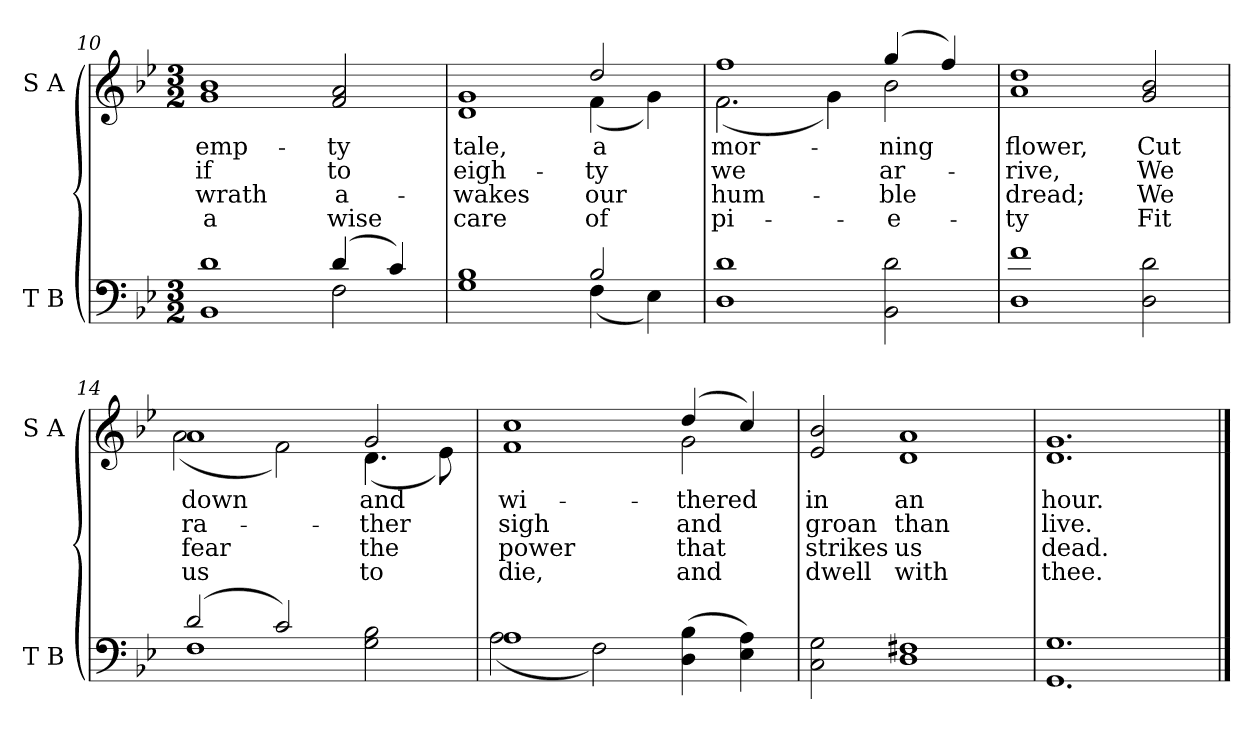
**kern	**kern	**text	**text	**text	**text
*part2	*part1	*part1	*part1	*part1	*part1
*staff2	*staff1	*staff1	*staff1	*staff1	*staff1
*I"T B	*I"S A	*	*	*	*
*I'T B	*I'S A	*	*	*	*
*clefF4	*clefG2	*	*	*	*
*k[b-e-]	*k[b-e-]	*	*	*	*
*M3/2	*M3/2	*	*	*	*
=10	=10	=10	=10	=10	=10
*^	*	*	*	*	*
!	!	!	!LO:LY:b	!LO:LY:b	!LO:LY:b	!LO:LY:b
1d	1BB-	1g 1b-	emp-	if	wrath	a
!	!	!	!LO:LY:b	!LO:LY:b	!LO:LY:b	!LO:LY:b
(4d/	2F\	2f/ 2a/	-ty	to	a-	wise
4c/)	.	.	.	.	.	.
=11	=11	=11	=11	=11	=11	=11
!	!	!	!LO:LY:b	!LO:LY:b	!LO:LY:b	!LO:LY:b
*	*	*^	*	*	*	*
1B-	1G	1g	1d	tale,	eigh-	-wakes	care
!	!	!	!	!LO:LY:b	!LO:LY:b	!LO:LY:b	!LO:LY:b
2B-/	(4F\	2dd/	(>4f\	a	-ty	our	of
.	4E-\)	.	4g\)	.	.	.	.
=12	=12	=12	=12	=12	=12	=12	=12
!	!	!	!	!LO:LY:b	!LO:LY:b	!LO:LY:b	!LO:LY:b
1d	1D	1ff	(>2.f\	mor-	we	hum-	pi-
.	.	.	4g\)	.	.	.	.
!	!	!	!	!LO:LY:b	!LO:LY:b	!LO:LY:b	!LO:LY:b
2BB-\ 2d\	2ryy	(4gg/	2b-\	ning	ar-	-ble	-e-
.	.	4ff/)	.	.	.	.	.
*	*	*v	*v	*	*	*	*
=13	=13	=13	=13	=13	=13	=13
!	!	!	!LO:LY:b	!LO:LY:b	!LO:LY:b	!LO:LY:b
1f	1D	1a 1dd	flower,	-rive,	dread;	-ty
!	!	!	!LO:LY:b	!LO:LY:b	!LO:LY:b	!LO:LY:b
2D\ 2d\	2ryy	2g/ 2b-/	Cut	We	We	Fit
=14	=14	=14	=14	=14	=14	=14
!	!	!	!LO:LY:b	!LO:LY:b	!LO:LY:b	!LO:LY:b
*	*	*^	*	*	*	*
(2d/	1F	1a	(>2a\	down	ra-	fear	us
2c/)	.	.	2f\)	.	.	.	.
!	!	!	!	!LO:LY:b	!LO:LY:b	!LO:LY:b	!LO:LY:b
2G\ 2B-\	2ryy	2g/	(4.d\	and	-ther	the	to
.	.	.	8e-\)	.	.	.	.
=15	=15	=15	=15	=15	=15	=15	=15
!	!	!	!	!LO:LY:b	!LO:LY:b	!LO:LY:b	!LO:LY:b
1A	(>2A\	1cc	1f	wi-	sigh	power	die,
.	2F\)	.	.	.	.	.	.
!	!	!	!	!LO:LY:b	!LO:LY:b	!LO:LY:b	!LO:LY:b
(>4D\ 4B-\	2ryy	(>4dd/	2g\	-thered	and	that	and
4E-\ 4A\)	.	4cc/)	.	.	.	.	.
*	*	*v	*v	*	*	*	*
=16	=16	=16	=16	=16	=16	=16
!	!	!	!LO:LY:b	!LO:LY:b	!LO:LY:b	!LO:LY:b
2C\ 2G\	2ryy	2e-/ 2b-/	in	groan	strikes	dwell
!	!	!	!LO:LY:b	!LO:LY:b	!LO:LY:b	!LO:LY:b
1F#X	1D	1d 1a	an	than	us	with
=17	=17	=17	=17	=17	=17	=17
!	!	!	!LO:LY:b	!LO:LY:b	!LO:LY:b	!LO:LY:b
*	*	*^	*	*	*	*
1.G	1.GG	1.g	1.d	hour.	live.	dead.	thee.
*v	*v	*	*	*	*	*	*
*	*v	*v	*	*	*	*
==	==	==	==	==	==
*-	*-	*-	*-	*-	*-
